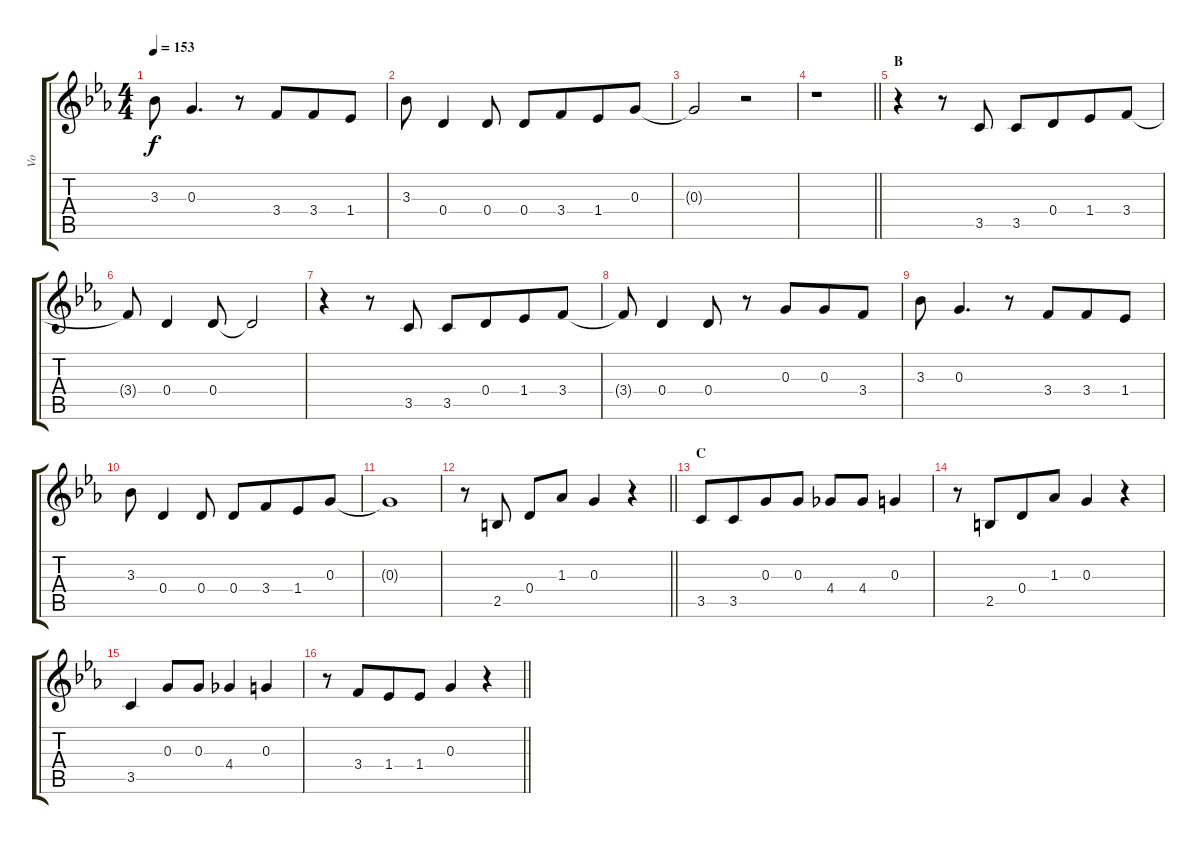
\track ("Vo" "Vo") {instrument acousticguitarsteel}
\staff {score tabs}
\tuning (E4 B3 G3 D3 A2 E2) {hide}
\ts (4 4)
\tempo 153
\clef g2
\ks cminor
3.3.8{dy f} 0.3.4{d} r.8 3.4.8{beam merge} 3.4.8 1.4.8 |
3.3.8 0.4.4 0.4.8 0.4.8 3.4.8{beam merge} 1.4.8 0.3.8 |
0.3{t}.2 r.2 |
\barLineRight lightlight
r.1 |
\section ("" "B")
r.4 r.8 3.5.8 3.5.8 0.4.8{beam merge} 1.4.8 3.4.8 |
3.4{t}.8 0.4.4 0.4.8 0.4{t}.2 |
r.4 r.8 3.5.8 3.5.8 0.4.8{beam merge} 1.4.8 3.4.8 |
3.4{t}.8 0.4.4 0.4.8 r.8 0.3.8{beam merge} 0.3.8 3.4.8 |
3.3.8 0.3.4{d} r.8 3.4.8{beam merge} 3.4.8 1.4.8 |
3.3.8 0.4.4 0.4.8 0.4.8 3.4.8{beam merge} 1.4.8 0.3.8 |
0.3{t}.1 |
\barLineRight lightlight
r.8 2.5.8 0.4.8 1.3.8 0.3.4 r.4 |
\section ("" "C")
3.5.8 3.5.8{beam merge} 0.3.8 0.3.8 4.4.8 4.4.8 0.3.4 |
r.8 2.5.8{beam merge} 0.4.8 1.3.8 0.3.4 r.4 |
3.5.4 0.3.8 0.3.8 4.4.4 0.3.4 |
\barLineRight lightlight
r.8 3.4.8{beam merge} 1.4.8 1.4.8 0.3.4 r.4
